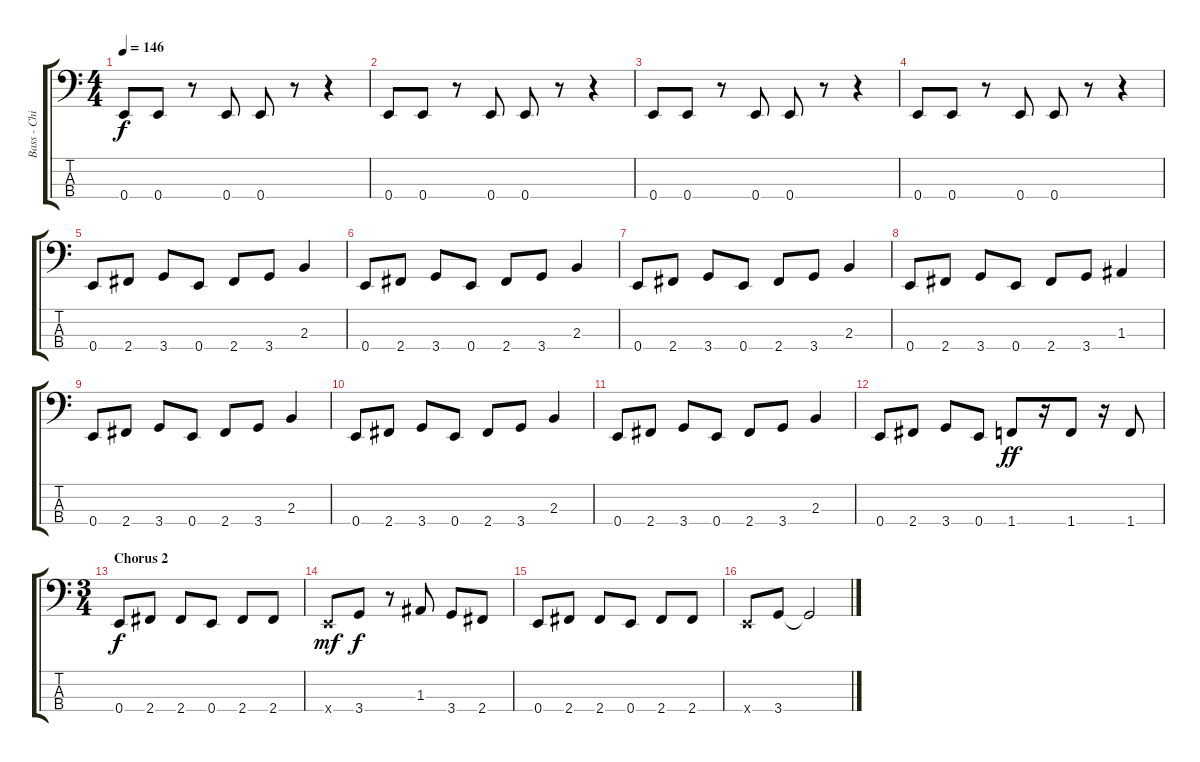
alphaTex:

\track ("Bass - Chi Cheng" "Bass - Chi") {instrument electricbassfinger}
\staff {score tabs}
\tuning (G2 D2 A1 E1) {hide}
\ts (4 4)
\tempo 146
\clef f4
\ks c
0.4.8{dy f} 0.4.8 r.8 0.4.8 0.4.8 r.8 r.4 |
0.4.8 0.4.8 r.8 0.4.8 0.4.8 r.8 r.4 |
0.4.8 0.4.8 r.8 0.4.8 0.4.8 r.8 r.4 |
0.4.8 0.4.8 r.8 0.4.8 0.4.8 r.8 r.4 |
0.4.8 2.4.8 3.4.8 0.4.8 2.4.8 3.4.8 2.3.4 |
0.4.8 2.4.8 3.4.8 0.4.8 2.4.8 3.4.8 2.3.4 |
0.4.8 2.4.8 3.4.8 0.4.8 2.4.8 3.4.8 2.3.4 |
0.4.8 2.4.8 3.4.8 0.4.8 2.4.8 3.4.8 1.3.4 |
0.4.8 2.4.8 3.4.8 0.4.8 2.4.8 3.4.8 2.3.4 |
0.4.8 2.4.8 3.4.8 0.4.8 2.4.8 3.4.8 2.3.4 |
0.4.8 2.4.8 3.4.8 0.4.8 2.4.8 3.4.8 2.3.4 |
0.4.8 2.4.8 3.4.8 0.4.8 1.4.8{dy ff} r.16 1.4.8 r.16 1.4.8 |
\ts (3 4)
\section ("" "Chorus 2")
0.4.8{dy f} 2.4.8 2.4.8 0.4.8 2.4.8 2.4.8 |
0.4{x}.8{dy mf} 3.4.8{dy f} r.8 1.3.8 3.4.8 2.4.8 |
0.4.8 2.4.8 2.4.8 0.4.8 2.4.8 2.4.8 |
0.4{x}.8 3.4.8 3.4{t}.2
